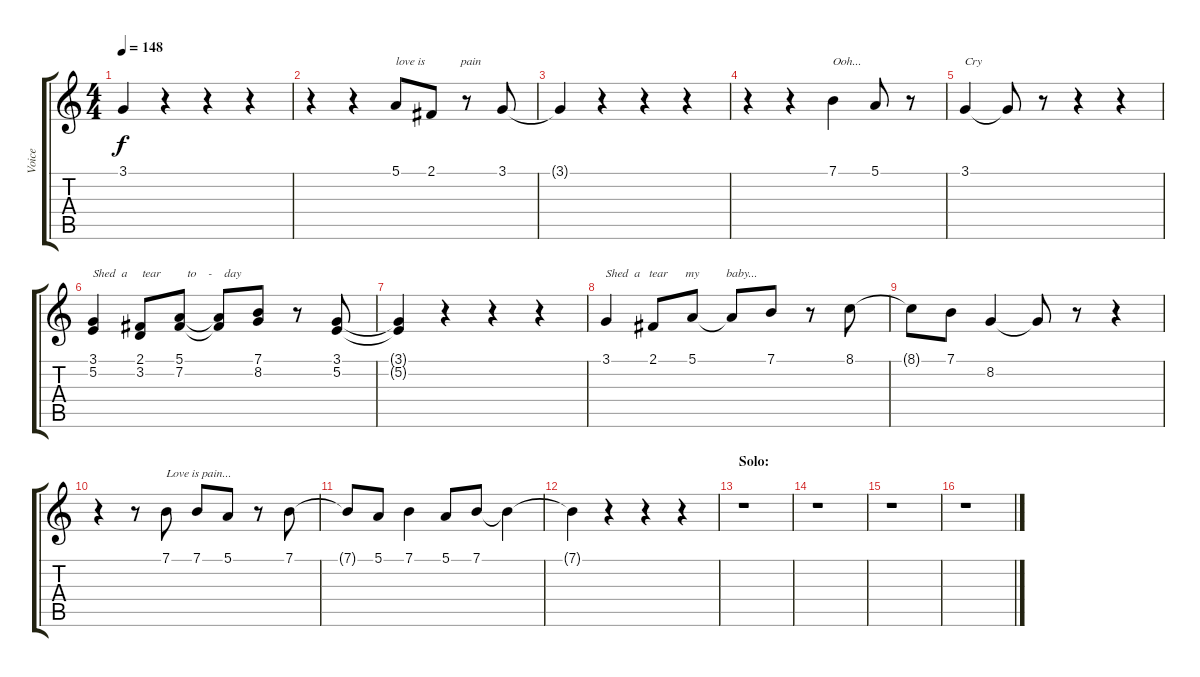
\track ("Voice" "Voice") {instrument violin}
\staff {score tabs}
\tuning (E4 B3 G3 D3 A2 E2) {hide}
\ts (4 4)
\tempo 148
\clef g2
\ks c
3.1{t}.4{dy f} r.4 r.4 r.4 |
r.4 r.4 5.1.8{txt "love is            pain"} 2.1.8 r.8 3.1.8 |
3.1{t}.4 r.4 r.4 r.4 |
r.4 r.4 7.1.4{txt "Ooh..."} 5.1.8 r.8 |
3.1.4{txt "Cry"} 3.1{t}.8 r.8 r.4 r.4 |
(3.1 5.2).4{txt "Shed  a     tear         to    -    day"} (2.1 3.2).8 (5.1 7.2).8 (5.1{t} 7.2{t}).8 (7.1 8.2).8 r.8 (3.1 5.2).8 |
(3.1{t} 5.2{t}).4 r.4 r.4 r.4 |
3.1.4{txt "Shed  a   tear      my         baby..."} 2.1.8 5.1.8 5.1{t}.8 7.1.8 r.8 8.1.8 |
8.1{t}.8 7.1.8 8.2.4 8.2{t}.8 r.8 r.4 |
r.4 r.8 7.1.8{txt "Love is pain..."} 7.1.8 5.1.8 r.8 7.1.8 |
7.1{t}.8 5.1.8 7.1.4 5.1.8 7.1.8 7.1{t}.4 |
7.1{t}.4 r.4 r.4 r.4 |
\section ("" "Solo:")
r.1 |
r.1 |
r.1 |
r.1
